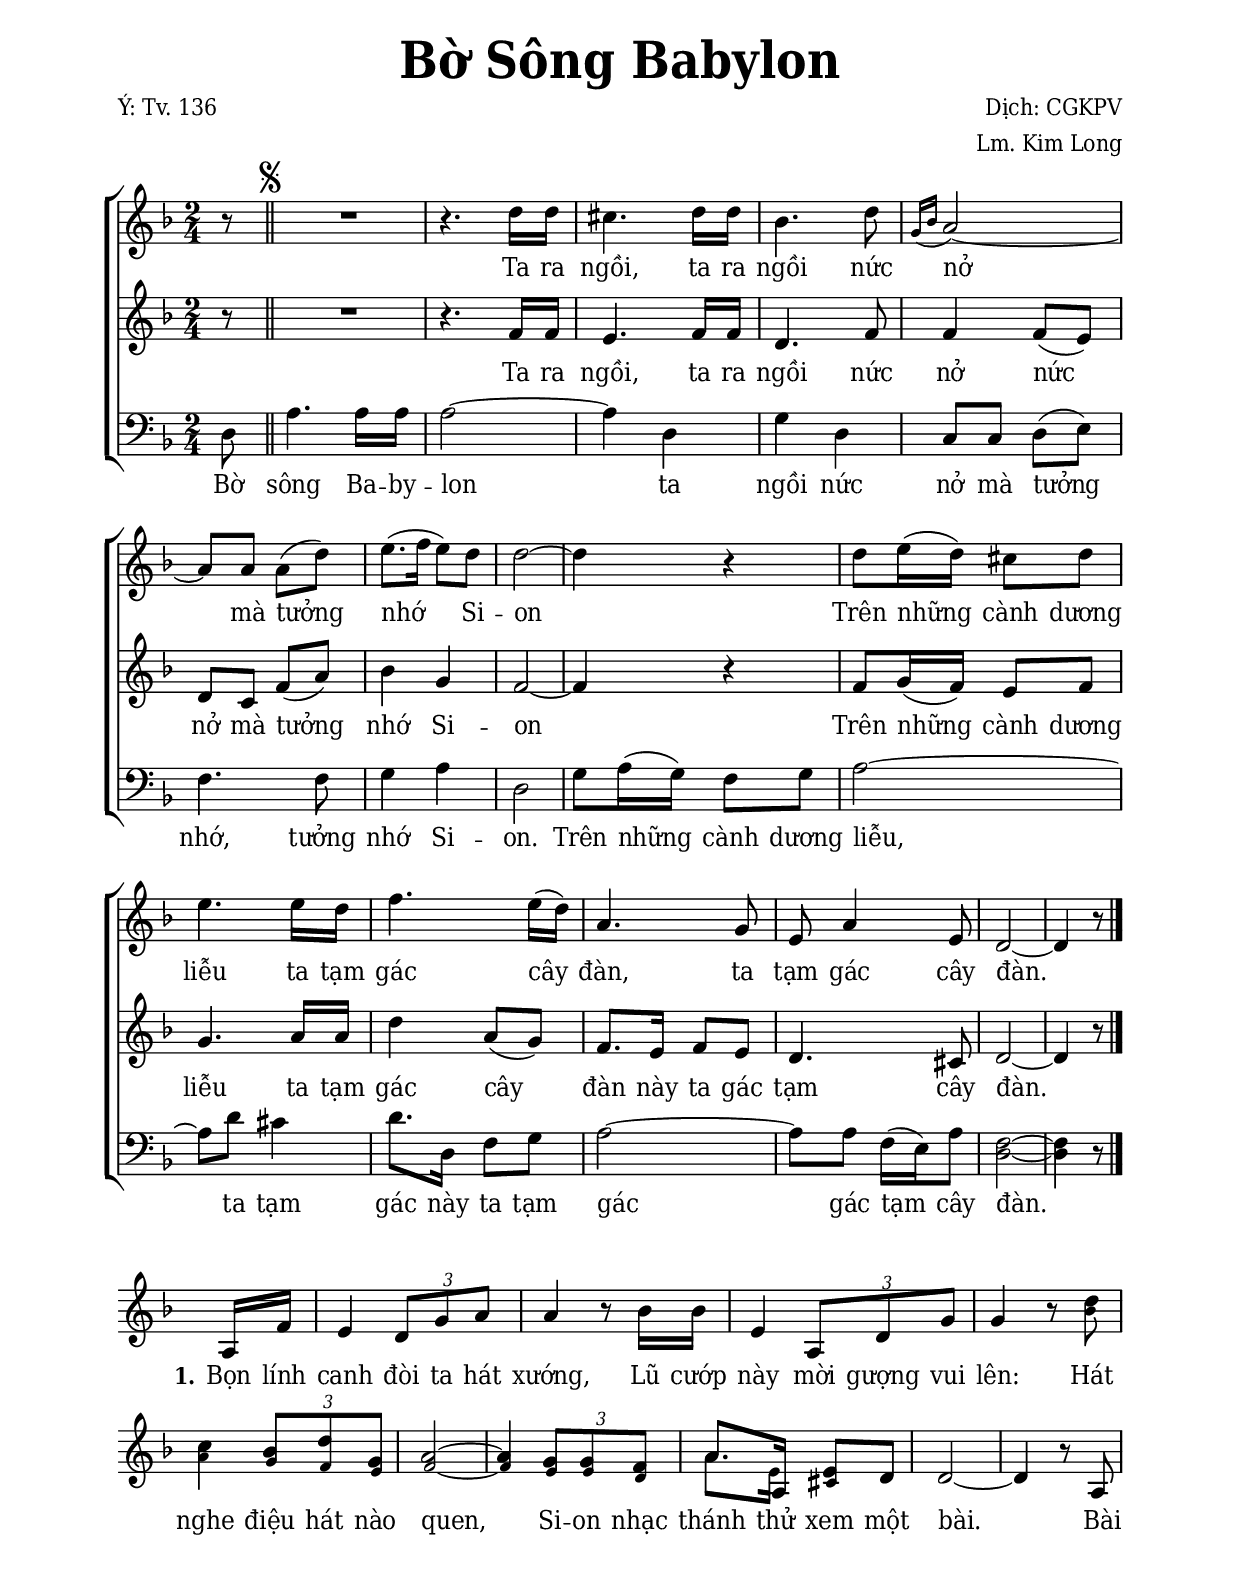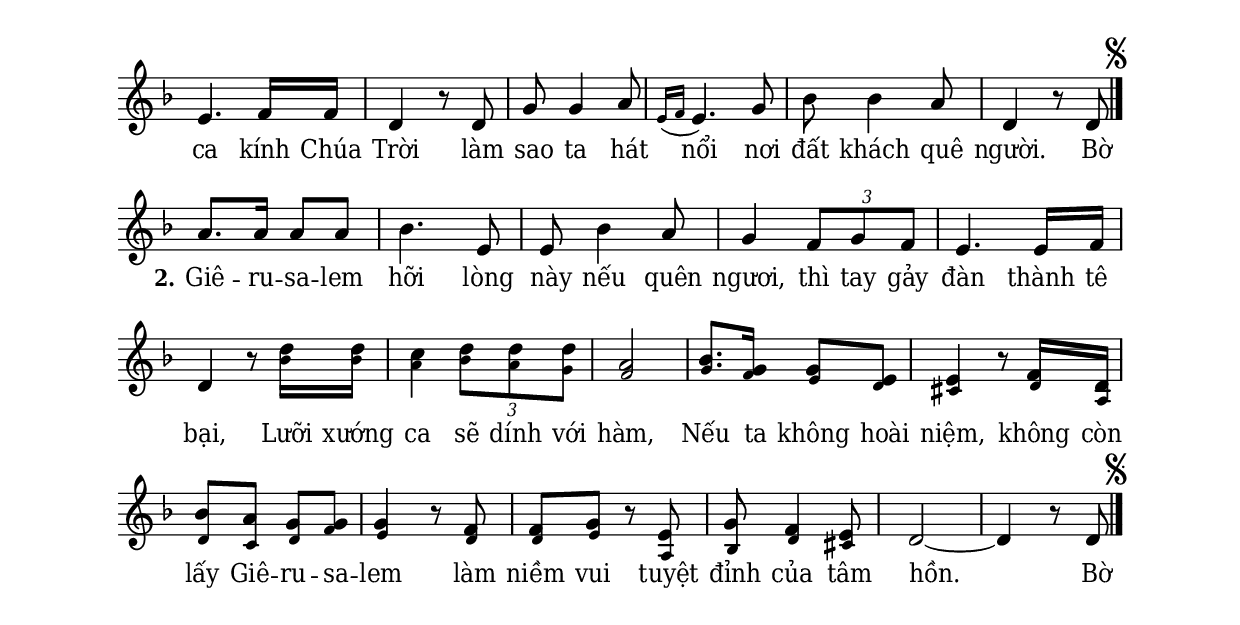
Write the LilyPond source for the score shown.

% Cài đặt chung
\version "2.22.1"
\include "english.ly"

\header {
  title = \markup { \fontsize #3 "Bờ Sông Babylon" }
  poet = "Ý: Tv. 136"
  composer = "Dịch: CGKPV"
  arranger = "Lm. Kim Long"
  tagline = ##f
}

% Nhạc
nhacDiepKhucSop = \relative c'' {
  \partial 8 r8
  \once \override Score.RehearsalMark.font-size = #0.1
  \mark \markup { \musicglyph #"scripts.segno" }
  \bar "||"
  R2
  r4.
  d16 d |
  cs4. d16 d |
  bf4. d8 |
  \slashedGrace { g,16 (bf } a2) ~ |
  a8 [a] a (d) |
  e8. (f16 e8) d |
  d2 ~ |
  d4 r |
  d8 e16 (d) cs8 d |
  e4. e16 d |
  f4. e16 (d) |
  a4. g8 |
  e a4 e8 |
  d2 ~ |
  d4 r8 \bar "|."
}

nhacDiepKhucAlto = \relative c' {
  r8 |
  R2
  r4. f16 f |
  e4. f16 f |
  d4. f8 |
  f4 f8 (e) |
  d c f (a) |
  bf4 g |
  f2 ~ |
  f4 r |
  f8 g16 (f) e8 f |
  g4. a16 a |
  d4 a8 ([g]) |
  f8. e16 f8 e |
  d4. cs8 |
  d2 ~ |
  d4 r8
}

nhacDiepKhucBas = \relative c {
  d8 |
  a'4. a16 a |
  a2 ~ |
  a4 d, |
  g d |
  c8 c d (e) |
  f4. f8 |
  g4 a |
  d,2 |
  g8 a16 (g) f8 g |
  a2 ~ |
  a8 d cs4 |
  d8. d,16 f8 g |
  a2 ~ |
  a8 a f16 (e) a8 |
  <f d>2 ~ |
  <f d>4 r8
}

nhacPhienKhucSop = \relative c' {
  \partial 8 a16 f' |
  e4 \tuplet 3/2 { d8 g a } |
  a4 r8 bf16 bf |
  e,4 \tuplet 3/2 { a,8 d g } |
  g4 r8 d' |
  c4 \tuplet 3/2 { bf8 d g, } |
  a2 ~ |
  a4 \tuplet 3/2 { g8 g f } |
  a8. a,16 e'8 d |
  d2 ~ |
  d4 r8 a |
  e'4. f16 f |
  d4 r8 d |
  g g4 a8 |
  \slashedGrace { e16 (f } e4.) g8 |
  bf bf4 a8 |
  d,4 r8 d
  
  \once \override Score.RehearsalMark #'break-visibility = #end-of-line-visible
  \once \override Score.RehearsalMark.font-size = #0.1
  \mark \markup { \musicglyph #"scripts.segno" }
  \bar "|." \break
  
  a'8. a16 a8 a |
  bf4. e,8 |
  e bf'4 a8 |
  g4 \tuplet 3/2 { f8 g f } |
  e4. e16 f |
  d4 r8 d'16 d |
  c4 \tuplet 3/2 { d8 d d } |
  a2 |
  bf8. g16 g8 e |
  e4 r8 f16 d |
  bf'8 a g g |
  g4 r8 f |
  f g r e |
  g f4 e8 |
  d2 ~ |
  d4 r8 d
  \once \override Score.RehearsalMark #'break-visibility = #end-of-line-visible
  \once \override Score.RehearsalMark.font-size = #0.1
  \mark \markup { \musicglyph #"scripts.segno" }
  \bar "|."
}

nhacPhienKhucAlto = \relative c' {
  \partial 8 a16 f' |
  e4 \tuplet 3/2 { d8 g a } |
  a4 r8 bf16 bf |
  e,4 \tuplet 3/2 { a,8 d g } |
  g4 r8 bf |
  a4 \tuplet 3/2 { g8 f e } |
  f2 ~ |
  f4 \tuplet 3/2 { e8 e d } |
  a'8. [e16] cs8 d |
  d2 ~ |
  d4 r8 a |
  e'4. f16 f |
  d4 r8 d |
  g g4 a8 |
  \slashedGrace { e16 (f } e4.) g8 |
  bf bf4 a8 |
  d,4 r8 d |
  
  a'8. a16 a8 a |
  bf4. e,8 |
  e bf'4 a8 |
  g4 \tuplet 3/2 { f8 g f } |
  e4. e16 f |
  d4 r8 bf'16 bf |
  a4 \tuplet 3/2 { bf8 a g } |
  f2 |
  g8. f16 e8 d |
  cs4 r8 d16 a |
  d8 c d f |
  e4 r8 d |
  d e r a, |
  bf d4 cs8 |
  d2 ~ |
  d4 r8 d
}

% Lời
loiDiepKhucSop = \lyricmode {
  Ta ra ngồi, ta ra ngồi nức nở
  mà tưởng nhớ Si -- on
  Trên những cành dương liễu ta tạm gác cây đàn,
  ta tạm gác cây đàn.
}

loiDiepKhucAlto = \lyricmode {
  Ta ra ngồi, ta ra ngồi nức nở nức nở
  mà tưởng nhớ Si -- on
  Trên những cành dương liễu ta tạm gác cây đàn
  này ta gác tạm cây đàn.
}

loiDiepKhucBas = \lyricmode {
  Bờ sông Ba -- by -- lon ta ngồi nức nở
  mà tưởng nhớ, tưởng nhớ Si -- on.
  Trên những cành dương liễu, ta tạm gác
  này ta tạm gác
  gác tạm cây đàn.
}

loiPhienKhucSop = \lyricmode {
  \set stanza = "1."
  Bọn lính canh đòi ta hát xướng,
  Lũ cướp này mời gượng vui lên:
  Hát nghe điệu hát nào quen,
  Si -- on nhạc thánh thử xem một bài.
  Bài ca kính Chúa Trời
  làm sao ta hát nổi nơi đất khách quê người.
  Bờ
  
  \set stanza = "2."
  Giê -- ru -- sa -- lem hỡi lòng này nếu quên ngươi,
  thì tay gảy đàn thành tê bại,
  Lưỡi xướng ca sẽ dính với hàm,
  Nếu ta không hoài niệm,
  không còn lấy Giê -- ru -- sa -- lem làm niềm vui
  tuyệt đỉnh của tâm hồn.
  Bờ
}

% Dàn trang
\paper {
  #(set-paper-size "a4")
  top-margin =20\mm
  bottom-margin = 20\mm
  left-margin = 20\mm
  right-margin = 20\mm
  indent = #0
  #(define fonts
    (make-pango-font-tree
      "Deja Vu Serif Condensed"
      "Deja Vu Serif Condensed"
      "Deja Vu Serif Condensed"
      (/ 20 20)))
  print-page-number = #f
  %page-count = #1
}

TongNhip = {
  \key f \major \time 2/4
  \set Timing.beamExceptions = #'()
  \set Timing.baseMoment = #(ly:make-moment 1/4)
  \set Timing.beatStructure = #'(1 1)
}

% Đổi kích thước nốt cho bè phụ
notBePhu =
#(define-music-function (font-size music) (number? ly:music?)
   (for-some-music
     (lambda (m)
       (if (music-is-of-type? m 'rhythmic-event)
           (begin
             (set! (ly:music-property m 'tweaks)
                   (cons `(font-size . ,font-size)
                         (ly:music-property m 'tweaks)))
             #t)
           #f))
     music)
   music)

\score {
  \new ChoirStaff <<
    \new Staff <<
        \clef treble
        \new Voice = beSop {
          \TongNhip \nhacDiepKhucSop
        }
      \new Lyrics \lyricsto beSop \loiDiepKhucSop
    >>
    \new Staff <<
        \clef treble
        \new Voice = beAlto {
          \TongNhip \nhacDiepKhucAlto
        }
      \new Lyrics \lyricsto beAlto \loiDiepKhucAlto
    >>
    \new Staff <<
        \clef bass
        \new Voice = beBas {
          \TongNhip \nhacDiepKhucBas
        }
      \new Lyrics \lyricsto beBas \loiDiepKhucBas
    >>
  >>
  \layout {
    \override Lyrics.LyricSpace.minimum-distance = #1
    \override LyricHyphen.minimum-distance = #1
    \override Score.BarNumber.break-visibility = ##(#f #f #f)
    \override Score.SpacingSpanner.uniform-stretching = ##t
  }
}

%\pageBreak

\score {
  \new ChoirStaff <<
    \new Staff \with {
        \consists "Merge_rests_engraver"
        printPartCombineTexts = ##f
      }
      <<
      \new Voice \TongNhip \partCombine 
        \nhacPhienKhucSop
        \notBePhu -2 { \nhacPhienKhucAlto }
      \new NullVoice = beSop \nhacPhienKhucSop
      \new Lyrics \lyricsto beSop \loiPhienKhucSop
      >>
  >>
  \layout {
    \override Staff.TimeSignature.transparent = ##t
    \override Lyrics.LyricSpace.minimum-distance = #1
    \override LyricHyphen.minimum-distance = #1
    \override Score.BarNumber.break-visibility = ##(#f #f #f)
    \override Score.SpacingSpanner.uniform-stretching = ##t
  }
}